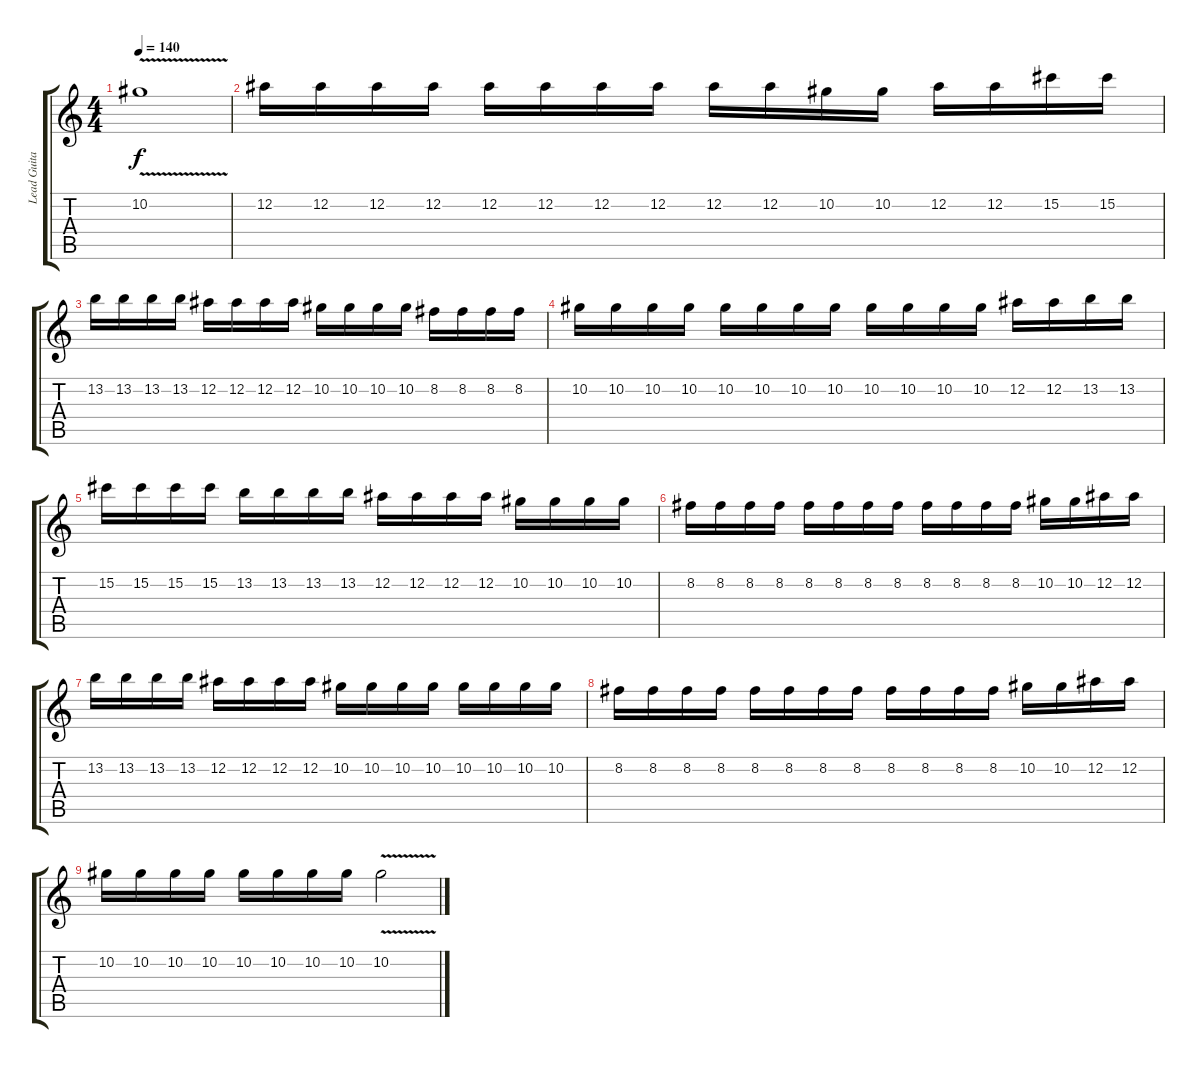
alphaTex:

\track ("Lead Guitar" "Lead Guita") {instrument distortionguitar}
\staff {score tabs}
\tuning (Eb4 Bb3 Gb3 Db3 Ab2 Eb2) {hide}
\ts (4 4)
\tempo 140
\clef g2
\ks c
10.2{v}.1{dy f} |
12.2.16 12.2.16 12.2.16 12.2.16 12.2.16 12.2.16 12.2.16 12.2.16 12.2.16 12.2.16 10.2.16 10.2.16 12.2.16 12.2.16 15.2.16 15.2.16 |
13.2.16 13.2.16 13.2.16 13.2.16 12.2.16 12.2.16 12.2.16 12.2.16 10.2.16 10.2.16 10.2.16 10.2.16 8.2.16 8.2.16 8.2.16 8.2.16 |
10.2.16 10.2.16 10.2.16 10.2.16 10.2.16 10.2.16 10.2.16 10.2.16 10.2.16 10.2.16 10.2.16 10.2.16 12.2.16 12.2.16 13.2.16 13.2.16 |
15.2.16 15.2.16 15.2.16 15.2.16 13.2.16 13.2.16 13.2.16 13.2.16 12.2.16 12.2.16 12.2.16 12.2.16 10.2.16 10.2.16 10.2.16 10.2.16 |
8.2.16 8.2.16 8.2.16 8.2.16 8.2.16 8.2.16 8.2.16 8.2.16 8.2.16 8.2.16 8.2.16 8.2.16 10.2.16 10.2.16 12.2.16 12.2.16 |
13.2.16 13.2.16 13.2.16 13.2.16 12.2.16 12.2.16 12.2.16 12.2.16 10.2.16 10.2.16 10.2.16 10.2.16 10.2.16 10.2.16 10.2.16 10.2.16 |
8.2.16 8.2.16 8.2.16 8.2.16 8.2.16 8.2.16 8.2.16 8.2.16 8.2.16 8.2.16 8.2.16 8.2.16 10.2.16 10.2.16 12.2.16 12.2.16 |
10.2.16 10.2.16 10.2.16 10.2.16 10.2.16 10.2.16 10.2.16 10.2.16 10.2{v}.2
